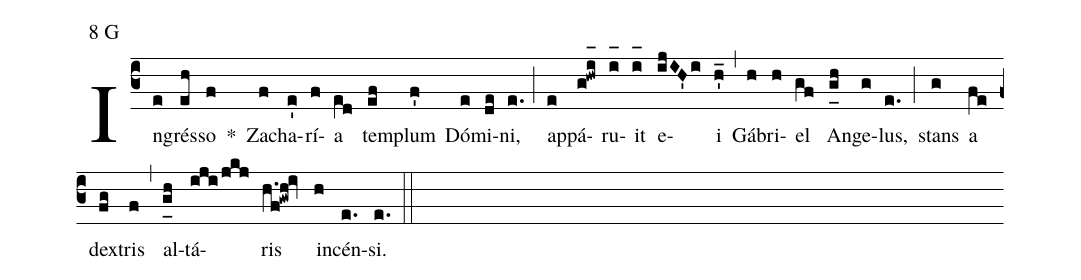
mode:8 G;
%%
(c3) In(e)grés(eh)so(f) *() Za(f)cha(e')rí(f)a(e[ll:1]d) tem(ef)plum(f') Dó(e)mi(de)ni,(e.) (;) ap(e)pá(g!hwi_[oh:h])ru(i_[oh:h])it(i_[oh:h]) e(ijIH'i)i(h'_) (,) Gá(h)bri(h)el(gf) An(g_[uh:l]h)ge(g)lus,(e.) (;) stans(g) a(fe) dex(fg)tris(f) (,) al(g_[uh:l]h)tá(iji/jkj)ris(h.f!gwh!iv) in(h)cén(e.)si.(e.) (::)
